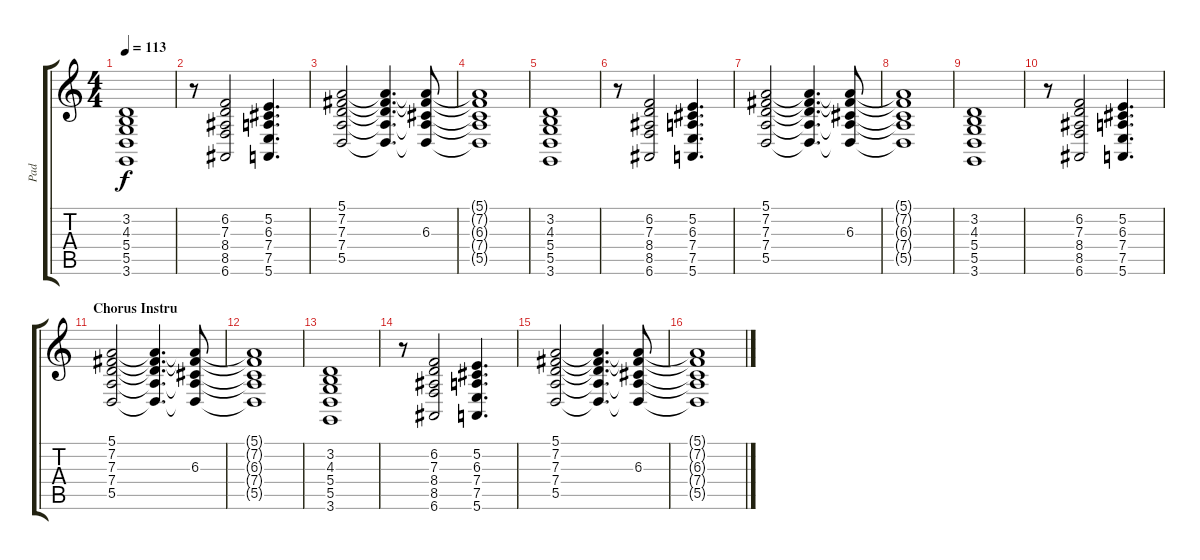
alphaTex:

\track ("Pad" "Pad") {instrument pad3polysynth}
\staff {score tabs}
\tuning (E4 B3 G3 D3 A2 E2) {hide}
\ts (4 4)
\tempo 113
\clef g2
\ks c
(3.2 4.3 5.4 5.5 3.6).1{dy f} |
r.8 (6.2 7.3 8.4 8.5 6.6).2 (5.2 6.3 7.4 7.5 5.6).4{d} |
(5.1 7.2 7.3 7.4 5.5).2 (5.1{t} 7.2{t} 7.3{t} 7.4{t} 5.5{t}).4{d} (5.1{t} 7.2{t} 6.3 7.4{t} 5.5{t}).8 |
(5.1{t} 7.2{t} 6.3{t} 7.4{t} 5.5{t}).1 |
(3.2 4.3 5.4 5.5 3.6).1 |
r.8 (6.2 7.3 8.4 8.5 6.6).2 (5.2 6.3 7.4 7.5 5.6).4{d} |
(5.1 7.2 7.3 7.4 5.5).2 (5.1{t} 7.2{t} 7.3{t} 7.4{t} 5.5{t}).4{d} (5.1{t} 7.2{t} 6.3 7.4{t} 5.5{t}).8 |
(5.1{t} 7.2{t} 6.3{t} 7.4{t} 5.5{t}).1 |
(3.2 4.3 5.4 5.5 3.6).1 |
r.8 (6.2 7.3 8.4 8.5 6.6).2 (5.2 6.3 7.4 7.5 5.6).4{d} |
\section ("" "Chorus Instru")
(5.1 7.2 7.3 7.4 5.5).2 (5.1{t} 7.2{t} 7.3{t} 7.4{t} 5.5{t}).4{d} (5.1{t} 7.2{t} 6.3 7.4{t} 5.5{t}).8 |
(5.1{t} 7.2{t} 6.3{t} 7.4{t} 5.5{t}).1 |
(3.2 4.3 5.4 5.5 3.6).1 |
r.8 (6.2 7.3 8.4 8.5 6.6).2 (5.2 6.3 7.4 7.5 5.6).4{d} |
(5.1 7.2 7.3 7.4 5.5).2 (5.1{t} 7.2{t} 7.3{t} 7.4{t} 5.5{t}).4{d} (5.1{t} 7.2{t} 6.3 7.4{t} 5.5{t}).8 |
(5.1{t} 7.2{t} 6.3{t} 7.4{t} 5.5{t}).1
